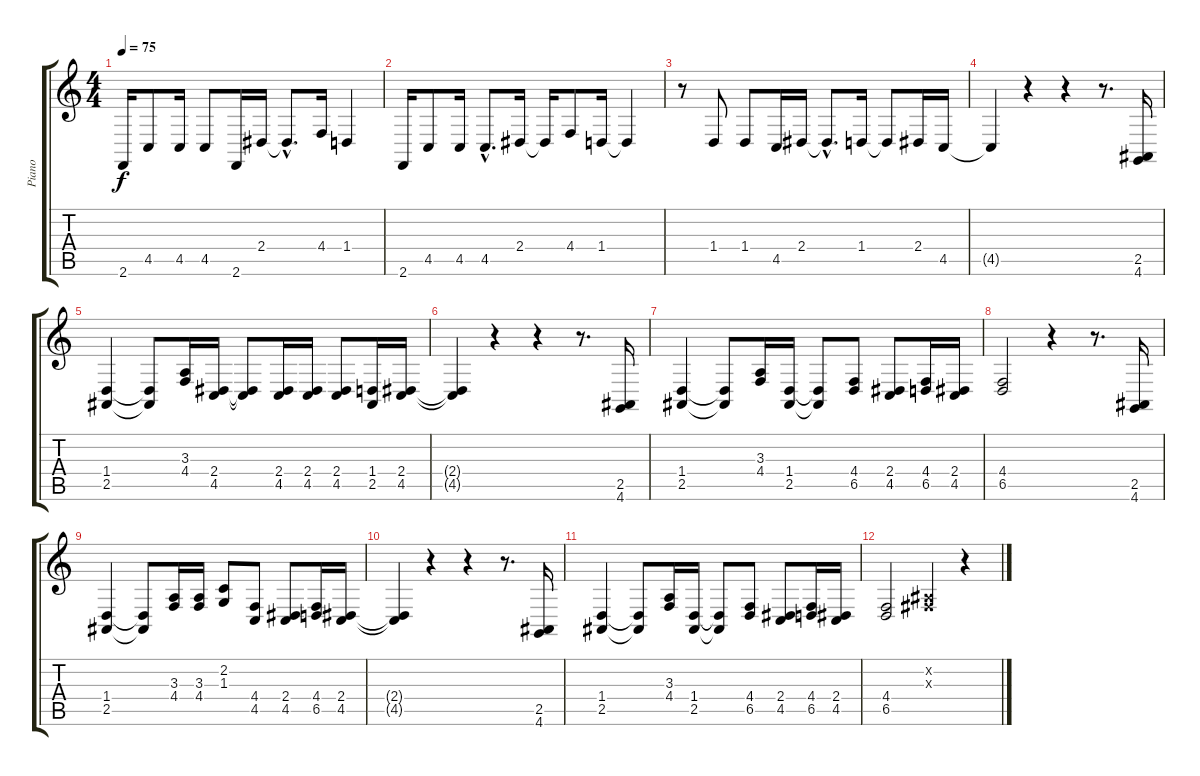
\track ("Piano" "Piano") {instrument acousticgrandpiano}
\staff {score tabs}
\tuning (Eb4 Bb3 Gb3 Db3 Ab2 Eb2) {hide}
\ts (4 4)
\tempo 75
\clef g2
\ks c
2.6.16{dy f} 4.5.8 4.5.16 4.5.8 2.6.16 2.4.16 2.4{hac t}.8{d} 4.4.16 1.4.4 |
2.6.16 4.5.8 4.5.16 4.5{hac}.8{d} 2.4.16 2.4{t}.16 4.4.8 1.4.16 1.4{t}.4 |
r.8 1.4.8 1.4.8 4.5.16 2.4.16 2.4{hac t}.8{d} 1.4.16 1.4{t}.8 2.4.16 4.5.16 |
4.5{t}.4 r.4 r.4 r.8{d} (2.5 4.6).16 |
(1.4 2.5).4 (1.4{t} 2.5{t}).8 (3.3 4.4).16 (2.4 4.5).16 (2.4{t} 4.5{t}).8 (2.4 4.5).16 (2.4 4.5).16 (2.4 4.5).8 (1.4 2.5).16 (2.4 4.5).16 |
(2.4{t} 4.5{t}).4 r.4 r.4 r.8{d} (2.5 4.6).16 |
(1.4 2.5).4 (1.4{t} 2.5{t}).8 (3.3 4.4).16 (1.4 2.5).16 (1.4{t} 2.5{t}).8 (4.4 6.5).8 (2.4 4.5).8 (4.4 6.5).16 (2.4 4.5).16 |
(4.4 6.5).2 r.4 r.8{d} (2.5 4.6).16 |
(1.4 2.5).4 (1.4{t} 2.5{t}).8 (3.3 4.4).16 (3.3 4.4).16 (2.2 1.3).8 (4.4 4.5).8 (2.4 4.5).8 (4.4 6.5).16 (2.4 4.5).16 |
(2.4{t} 4.5{t}).4 r.4 r.4 r.8{d} (2.5 4.6).16 |
(1.4 2.5).4 (1.4{t} 2.5{t}).8 (3.3 4.4).16 (1.4 2.5).16 (1.4{t} 2.5{t}).8 (4.4 6.5).8 (2.4 4.5).8 (4.4 6.5).16 (2.4 4.5).16 |
(4.4 6.5).2 (0.2{x} 0.3{x}).4 r.4
